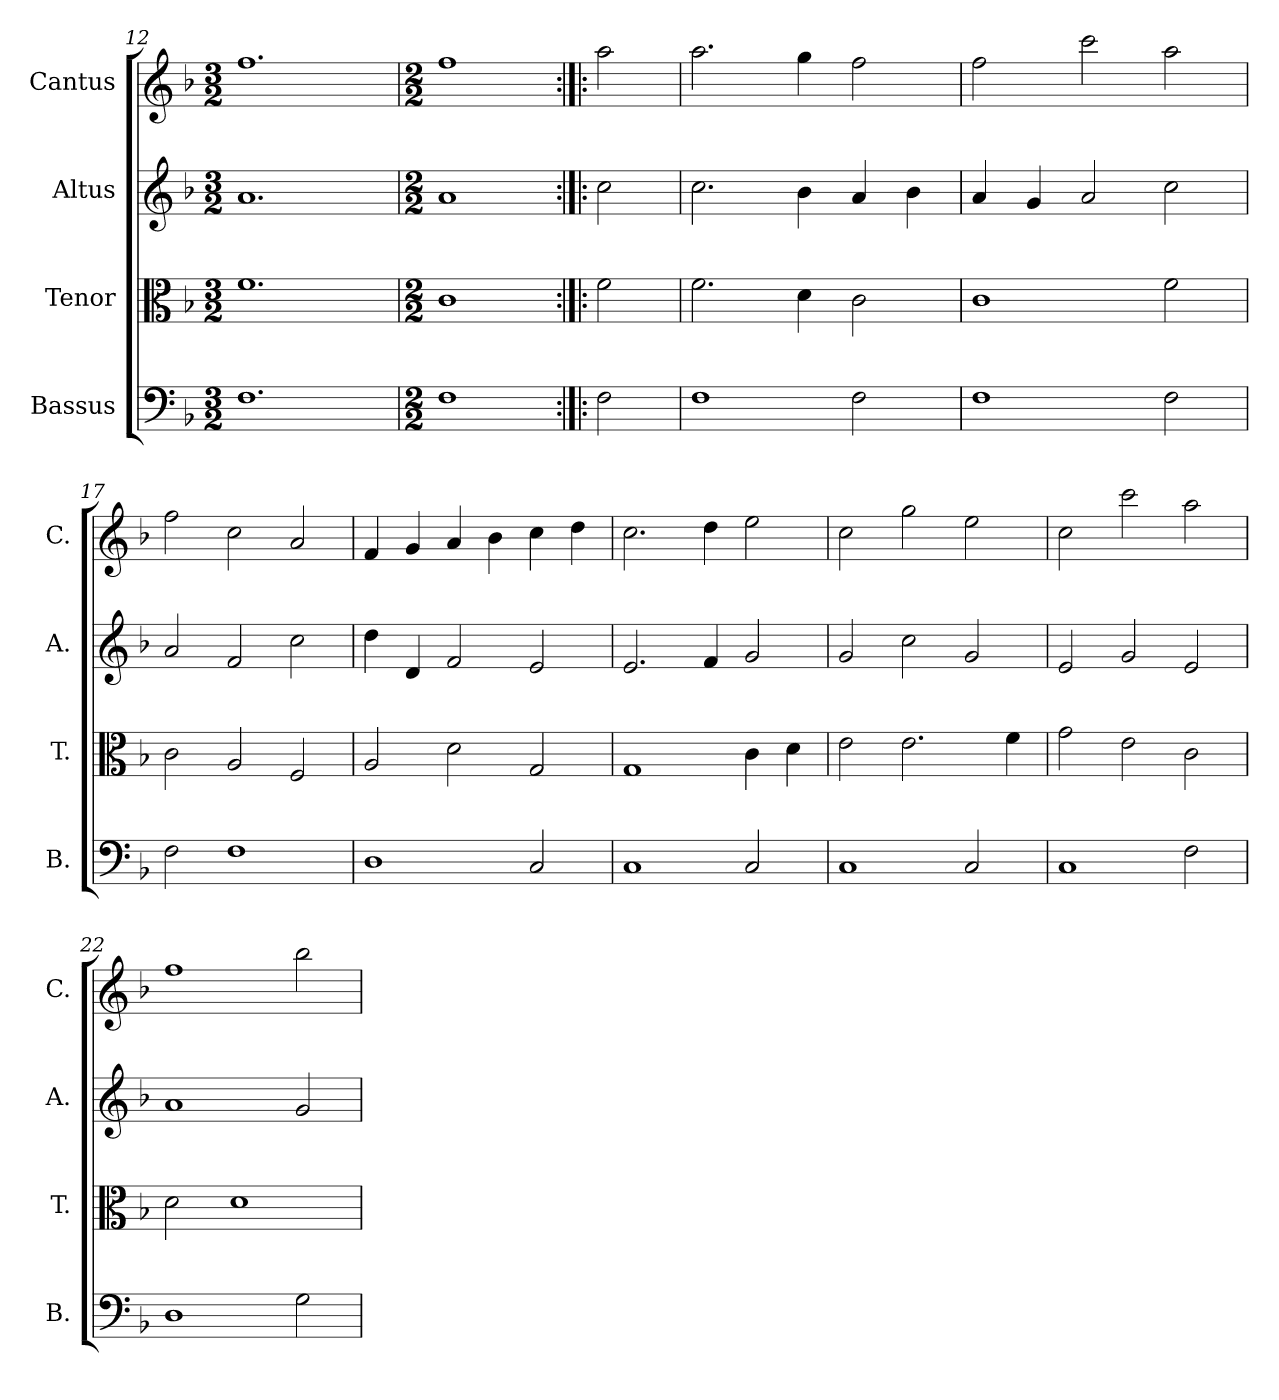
**kern	**kern	**kern	**kern
*part4	*part3	*part2	*part1
*staff4	*staff3	*staff2	*staff1
*I"Bassus	*I"Tenor	*I"Altus	*I"Cantus
*I'B.	*I'T.	*I'A.	*I'C.
!!LO:LB:g=z
*clefF4	*clefC3	*clefG2	*clefG2
*k[b-]	*k[b-]	*k[b-]	*k[b-]
*F:	*F:	*F:	*F:
*M3/2	*M3/2	*M3/2	*M3/2
=12	=12	=12	=12
1.F\	1.f\	1.a/	1.ff\
=13	=13	=13	=13
*M2/2	*M2/2	*M2/2	*M2/2
1F\	1c\	1a/	1ff\
=14:|!|:	=14:|!|:	=14:|!|:	=14:|!|:
2F\	2f\	2cc\	2aa\
=15	=15	=15	=15
1F\	2.f\	2.cc\	2.aa\
.	4d\	4b-\	4gg\
2F\	2c\	4a/	2ff\
.	.	4b-\	.
=16	=16	=16	=16
1F\	1c\	4a/	2ff\
.	.	4g/	.
.	.	2a/	2ccc\
2F\	2f\	2cc\	2aa\
=17	=17	=17	=17
2F\	2c\	2a/	2ff\
1F\	2A/	2f/	2cc\
.	2F/	2cc\	2a/
=18	=18	=18	=18
1D\	2A/	4dd\	4f/
.	.	4d/	4g/
.	2d\	2f/	4a/
.	.	.	4b-\
2C/	2G/	2e/	4cc\
.	.	.	4dd\
=19	=19	=19	=19
1C/	1G/	2.e/	2.cc\
.	.	4f/	4dd\
2C/	4c\	2g/	2ee\
.	4d\	.	.
=20	=20	=20	=20
1C/	2e\	2g/	2cc\
.	2.e\	2cc\	2gg\
2C/	.	2g/	2ee\
.	4f\	.	.
=21	=21	=21	=21
1C/	2g\	2e/	2cc\
.	2e\	2g/	2ccc\
2F\	2c\	2e/	2aa\
!!LO:LB:g=z
=22	=22	=22	=22
1D\	2d\	1a/	1ff\
.	1d\	.	.
2G\	.	2g/	2bb-\
=	=	=	=
*-	*-	*-	*-
